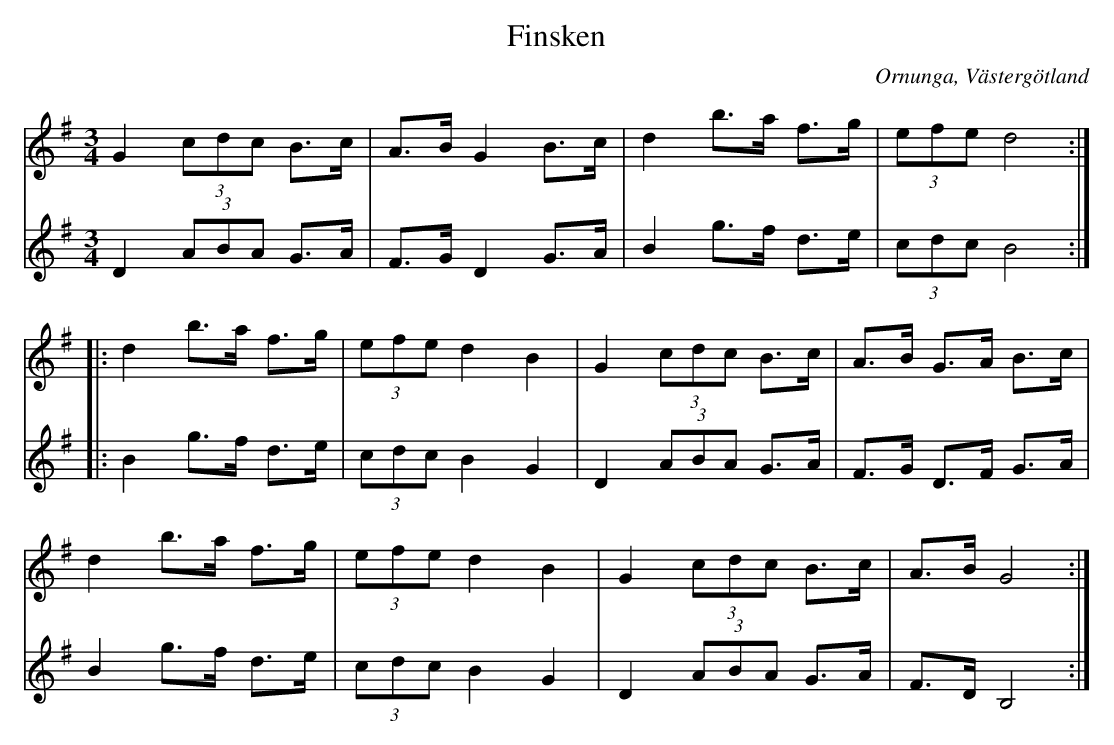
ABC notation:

X:1
T:Finsken
M:3/4
L:1/8
O:Ornunga, Västergötland
V:1
V:2
K:G
[V:1]G2 (3cdc B>c | A>B G2 B>c | d2b>a f>g | (3efed4 :|
[V:2]D2 (3ABA G>A | F>G D2 G>A | B2 g>f d>e | (3cdc B4 :|
[V:1]|:d2 b>a f>g | (3efe d2 B2 |G2 (3cdc B>c | A>B G>A B>c |
[V:2]|: B2 g>f d>e | (3cdc B2 G2 | D2 (3ABA G>A | F>G D>F G>A |
[V:1]d2 b>a f>g | (3efe d2 B2 |G2 (3cdc B>c | A>B G4 :|
[V:2]B2 g>f d>e | (3cdc B2 G2 | D2 (3ABA G>A | F>D B,4  :|
